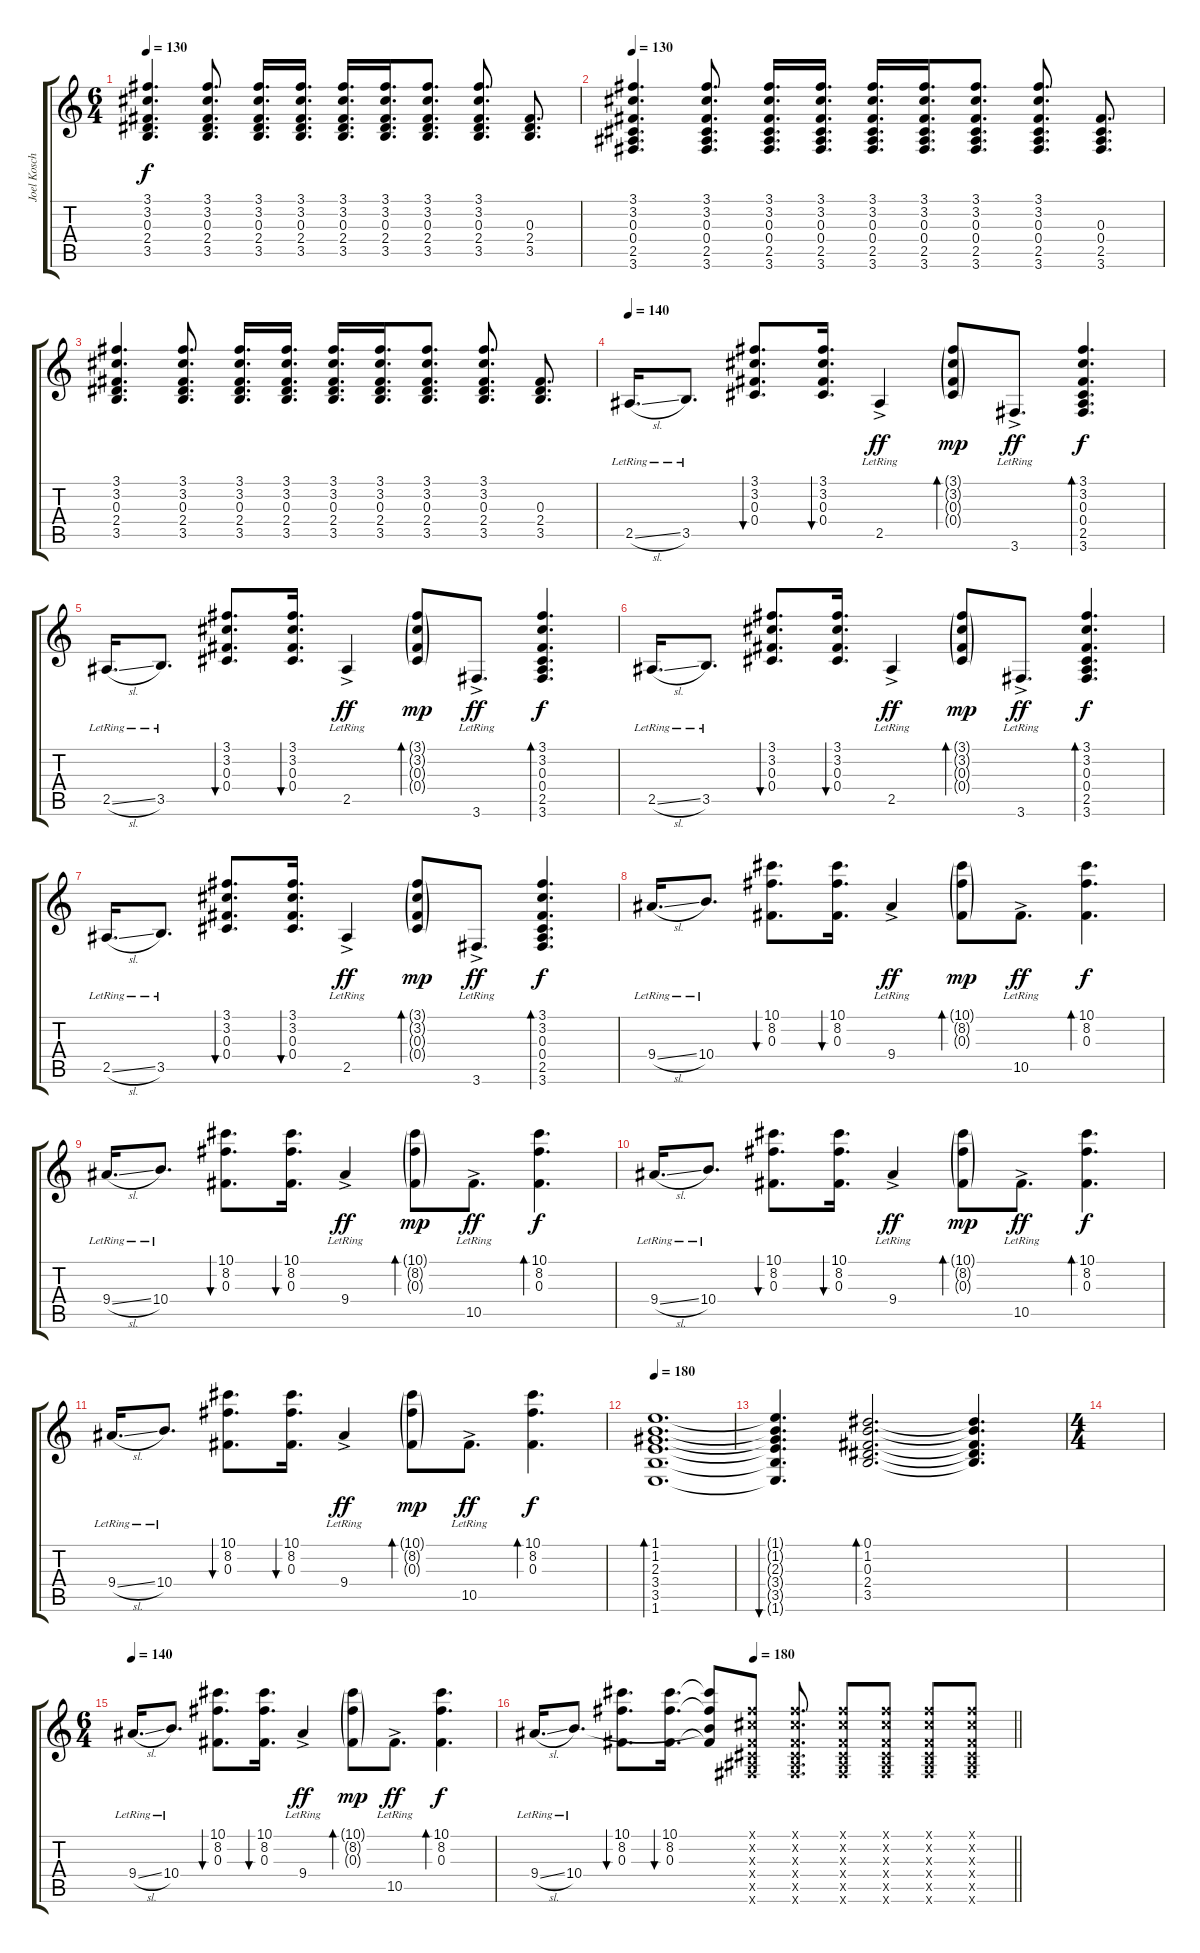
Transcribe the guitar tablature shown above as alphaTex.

\track ("Joel Kosche" "Joel Kosch") {instrument acousticguitarsteel}
\staff {score tabs}
\tuning (Eb4 Bb3 Gb3 Db3 Ab2 Eb2) {hide}
\ts (6 4)
\tempo 130
\clef g2
\ks c
(3.1 3.2 0.3 2.4 3.5).4{d dy f} (3.1 3.2 0.3 2.4 3.5).8{d} (3.1 3.2 0.3 2.4 3.5).16{d} (3.1 3.2 0.3 2.4 3.5).16{d} (3.1 3.2 0.3 2.4 3.5).16{d} (3.1 3.2 0.3 2.4 3.5).16{d} (3.1 3.2 0.3 2.4 3.5).8{d} (3.1 3.2 0.3 2.4 3.5).8{d} (0.3 2.4 3.5).8{d} |
\tempo 130
(3.1 3.2 0.3 0.4 2.5 3.6).4{d} (3.1 3.2 0.3 0.4 2.5 3.6).8{d} (3.1 3.2 0.3 0.4 2.5 3.6).16{d} (3.1 3.2 0.3 0.4 2.5 3.6).16{d} (3.1 3.2 0.3 0.4 2.5 3.6).16{d} (3.1 3.2 0.3 0.4 2.5 3.6).16{d} (3.1 3.2 0.3 0.4 2.5 3.6).8{d} (3.1 3.2 0.3 0.4 2.5 3.6).8{d} (0.3 0.4 2.5 3.6).8{d} |
(3.1 3.2 0.3 2.4 3.5).4{d} (3.1 3.2 0.3 2.4 3.5).8{d} (3.1 3.2 0.3 2.4 3.5).16{d} (3.1 3.2 0.3 2.4 3.5).16{d} (3.1 3.2 0.3 2.4 3.5).16{d} (3.1 3.2 0.3 2.4 3.5).16{d} (3.1 3.2 0.3 2.4 3.5).8{d} (3.1 3.2 0.3 2.4 3.5).8{d} (0.3 2.4 3.5).8{d} |
\tempo 140
2.5{sl lr}.16{d} 3.5{lr}.8{d} (3.1 3.2 0.3 0.4).8{d bu 60} (3.1 3.2 0.3 0.4).16{d bu 60} 2.5{ac lr}.4{dy ff} (3.1{g} 3.2{g} 0.3{g} 0.4{g}).8{bd 60 dy mp} 3.6{ac lr}.8{d dy ff} (3.1 3.2 0.3 0.4 2.5 3.6).4{d bd 60 dy f} |
2.5{sl lr}.16{d} 3.5{lr}.8{d} (3.1 3.2 0.3 0.4).8{d bu 60} (3.1 3.2 0.3 0.4).16{d bu 60} 2.5{ac lr}.4{dy ff} (3.1{g} 3.2{g} 0.3{g} 0.4{g}).8{bd 60 dy mp} 3.6{ac lr}.8{d dy ff} (3.1 3.2 0.3 0.4 2.5 3.6).4{d bd 60 dy f} |
2.5{sl lr}.16{d} 3.5{lr}.8{d} (3.1 3.2 0.3 0.4).8{d bu 60} (3.1 3.2 0.3 0.4).16{d bu 60} 2.5{ac lr}.4{dy ff} (3.1{g} 3.2{g} 0.3{g} 0.4{g}).8{bd 60 dy mp} 3.6{ac lr}.8{d dy ff} (3.1 3.2 0.3 0.4 2.5 3.6).4{d bd 60 dy f} |
2.5{sl lr}.16{d} 3.5{lr}.8{d} (3.1 3.2 0.3 0.4).8{d bu 60} (3.1 3.2 0.3 0.4).16{d bu 60} 2.5{ac lr}.4{dy ff} (3.1{g} 3.2{g} 0.3{g} 0.4{g}).8{bd 60 dy mp} 3.6{ac lr}.8{d dy ff} (3.1 3.2 0.3 0.4 2.5 3.6).4{d bd 60 dy f} |
9.4{sl lr}.16{d} 10.4{lr}.8{d} (10.1 8.2 0.3).8{d bu 60} (10.1 8.2 0.3).16{d bu 60} 9.4{ac lr}.4{dy ff} (10.1{g} 8.2{g} 0.3{g}).8{bd 60 dy mp} 10.5{ac lr}.8{d dy ff} (10.1 8.2 0.3).4{d bd 60 dy f} |
9.4{sl lr}.16{d} 10.4{lr}.8{d} (10.1 8.2 0.3).8{d bu 60} (10.1 8.2 0.3).16{d bu 60} 9.4{ac lr}.4{dy ff} (10.1{g} 8.2{g} 0.3{g}).8{bd 60 dy mp} 10.5{ac lr}.8{d dy ff} (10.1 8.2 0.3).4{d bd 60 dy f} |
9.4{sl lr}.16{d} 10.4{lr}.8{d} (10.1 8.2 0.3).8{d bu 60} (10.1 8.2 0.3).16{d bu 60} 9.4{ac lr}.4{dy ff} (10.1{g} 8.2{g} 0.3{g}).8{bd 60 dy mp} 10.5{ac lr}.8{d dy ff} (10.1 8.2 0.3).4{d bd 60 dy f} |
9.4{sl lr}.16{d} 10.4{lr}.8{d} (10.1 8.2 0.3).8{d bu 60} (10.1 8.2 0.3).16{d bu 60} 9.4{ac lr}.4{dy ff} (10.1{g} 8.2{g} 0.3{g}).8{bd 60 dy mp} 10.5{ac lr}.8{d dy ff} (10.1 8.2 0.3).4{d bd 60 dy f} |
\tempo 180
(1.1 1.2 2.3 3.4 3.5 1.6).1{d bd 240} |
(1.1{t} 1.2{t} 2.3{t} 3.4{t} 3.5{t} 1.6{t}).4{d bu 60} (0.1 1.2 0.3 2.4 3.5).2{d bd 240} (0.1{t} 1.2{t} 0.3{t} 2.4{t} 3.5{t}).4{d} |
\ts (4 4)
|
\ts (6 4)
\tempo 140
9.4{sl lr}.16{d} 10.4{lr}.8{d} (10.1 8.2 0.3).8{d bu 60} (10.1 8.2 0.3).16{d bu 60} 9.4{ac lr}.4{dy ff} (10.1{g} 8.2{g} 0.3{g}).8{bd 60 dy mp} 10.5{ac lr}.8{d dy ff} (10.1 8.2 0.3).4{d bd 60 dy f} |
\tempo (180 0.4583333333333333)
\barLineRight lightlight
9.4{sl lr}.16{d} 10.4{lr}.8{d} (10.1 8.2 0.3).8{d bu 60} (10.1 8.2 0.3).16{d bu 60} (10.1{t} 8.2{t} 0.3{t} 10.4{t}).8 (3.1{x} 3.2{x} 0.3{x} 0.4{x} 2.5{x} 3.6{x}).8 (3.1{x} 3.2{x} 0.3{x} 0.4{x} 2.5{x} 3.6{x}).8{d} (3.1{x} 3.2{x} 0.3{x} 0.4{x} 2.5{x} 3.6{x}).8 (3.1{x} 3.2{x} 0.3{x} 0.4{x} 2.5{x} 3.6{x}).8 (3.1{x} 3.2{x} 0.3{x} 0.4{x} 2.5{x} 3.6{x}).8 (3.1{x} 3.2{x} 0.3{x} 0.4{x} 2.5{x} 3.6{x}).8
